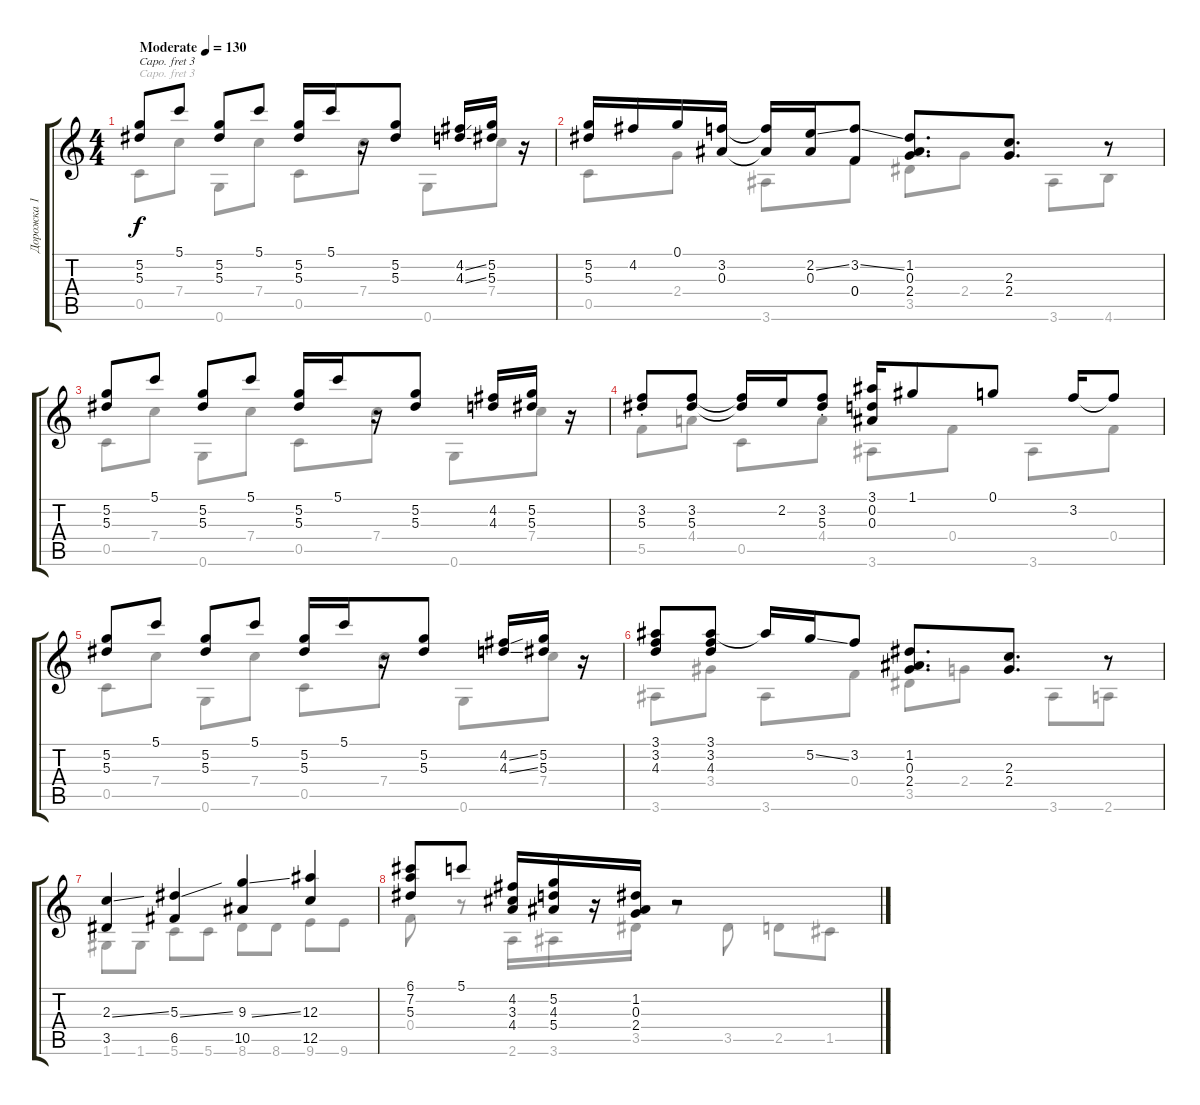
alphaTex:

\track ("Дорожка 1" "Дорожка 1") {instrument acousticguitarsteel}
\staff {score tabs}
\capo 3
\tuning (E4 B3 G3 D3 A2 E2) {hide}
\voice
\ts (4 4)
\tempo (130 "Moderate")
\clef g2
\ks c
(5.2 5.3).8{dy f instrument acousticguitarsteel} 5.1.8 (5.2 5.3).8 5.1.8 (5.2 5.3).16 5.1.16 r.16 (5.2 5.3).8 (4.2{ss} 4.3{ss}).16 (5.2 5.3).16 r.16 |
(5.2 5.3).16 4.2.16 0.1.16 (3.2 0.3).16 (3.2{t} 0.3{t}).16 (2.2{ss} 0.3).16 (3.2{ss} 0.4).8 (1.2 0.3 2.4).8{d} (2.3 2.4).8{d} r.8 |
(5.2 5.3).8 5.1.8 (5.2 5.3).8 5.1.8 (5.2 5.3).16 5.1.16 r.16 (5.2 5.3).8 (4.2 4.3).16 (5.2 5.3).16 r.16 |
(3.2{st} 5.3{st}).8 (3.2 5.3).8 (3.2{t} 5.3{t}).16 2.2.16 (3.2{st} 5.3{st}).8 (3.1 0.2 0.3).16 1.1.8 0.1.8 3.2.16 3.2{t}.8 |
(5.2 5.3).8 5.1.8 (5.2 5.3).8 5.1.8 (5.2 5.3).16 5.1.16 r.16 (5.2 5.3).8 (4.2{ss} 4.3{ss}).16 (5.2 5.3).16 r.16 |
(3.1 3.2 4.3).8 (3.1 3.2 4.3).8 3.1{t}.16 5.2{ss}.16 3.2.8 (1.2 0.3 2.4).8{d} (2.3 2.4).8{d} r.8 |
(2.3{ss} 3.5).4 (5.3{ss} 6.5).4 (9.3{ss} 10.5).4 (12.3 12.5).4 |
(6.1 7.2 5.3).8 5.1.8 (4.2 3.3 4.4).16 (5.2 4.3 5.4).16 r.16 (1.2 0.3 2.4).16 r.2
\voice
\clef g2
\ottava regular
\simile none
\ks c
0.5.8{dy f} 7.4.8 0.6.8 7.4.8 0.5.8 7.4.8 0.6.8 7.4.8 |
0.5.8 2.4.8 3.6.8 0.4.8 3.5.8 2.4.8 3.6.8 4.6.8 |
0.5.8 7.4.8 0.6.8 7.4.8 0.5.8 7.4.8 0.6.8 7.4.8 |
5.5.8 4.4.8 0.5.8 4.4.8 3.6.8 0.4.8 3.6.8 0.4.8 |
0.5.8 7.4.8 0.6.8 7.4.8 0.5.8 7.4.8 0.6.8 7.4.8 |
3.6.8 3.4.8 3.6.8 0.4.8 3.5.8 2.4.8 3.6.8 2.6.8 |
1.6.8 1.6.8 5.6.8 5.6.8 8.6.8 8.6.8 9.6.8 9.6.8 |
0.4.8 r.8 2.6.16 3.6.16 r.16 3.5.16 r.8 3.5.8 2.5.8 1.5.8
